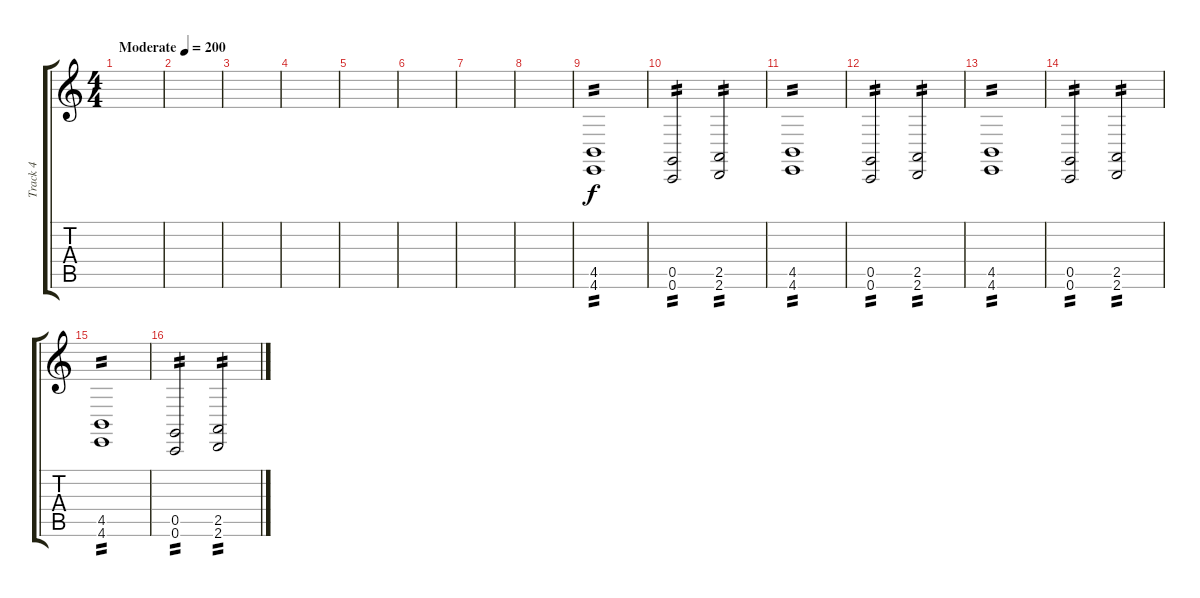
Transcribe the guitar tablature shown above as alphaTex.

\track ("Track 4" "Track 4") {instrument lead8bassandlead}
\staff {score tabs}
\tuning (D4 A3 F3 C3 G2 C2) {hide}
\ts (4 4)
\tempo (200 "Moderate")
\clef g2
\ks c
|
|
|
|
|
|
|
|
(4.5 4.6).1{tp 2} |
(0.5 0.6).2{tp 2} (2.5 2.6).2{tp 2} |
(4.5 4.6).1{tp 2} |
(0.5 0.6).2{tp 2} (2.5 2.6).2{tp 2} |
(4.5 4.6).1{tp 2} |
(0.5 0.6).2{tp 2} (2.5 2.6).2{tp 2} |
(4.5 4.6).1{tp 2} |
(0.5 0.6).2{tp 2} (2.5 2.6).2{tp 2}
